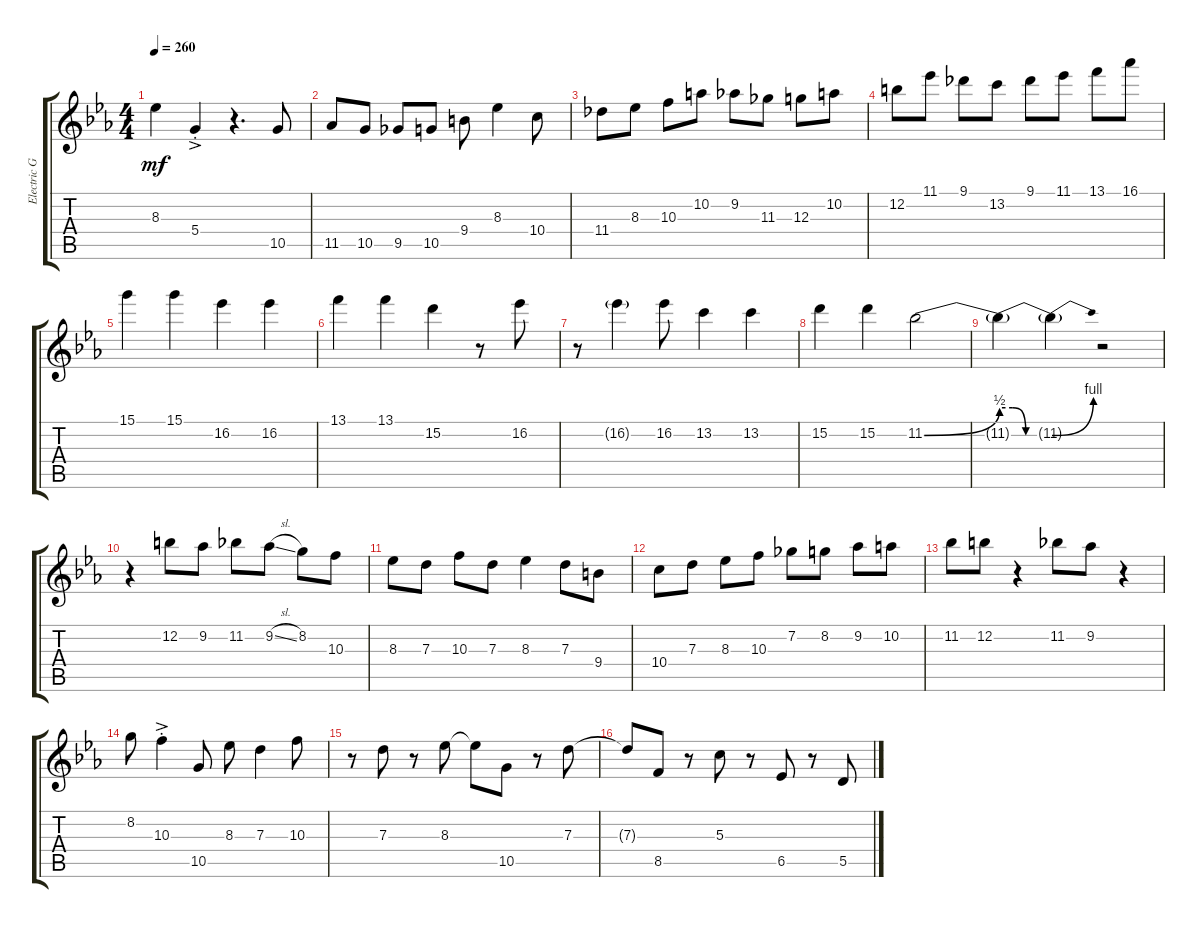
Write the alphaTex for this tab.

\track ("Electric Guitar" "Electric G") {instrument electricguitarclean}
\staff {score tabs}
\tuning (E4 B3 G3 D3 A2 E2) {hide}
\ts (4 4)
\tempo 260
\clef g2
\ks cminor
8.3.4{dy mf} 5.4{ac st}.4 r.4{d} 10.5.8 |
11.5.8 10.5.8 9.5.8 10.5.8 9.4.8 8.3.4 10.4.8 |
11.4.8 8.3.8 10.3.8 10.2.8 9.2.8 11.3.8 12.3.8 10.2.8 |
12.2.8 11.1.8 9.1.8 13.2.8 9.1.8 11.1.8 13.1.8 16.1.8 |
15.1.4 15.1.4 16.2.4 16.2.4 |
13.1.4 13.1.4 15.2.4 r.8 16.2.8 |
r.8 16.2{g}.4 16.2.8 13.2.4 13.2.4 |
15.2.4 15.2.4 11.2{be (bend 0 0 60 2)}.2 |
11.2{be (custom 0 2 15 2 30 0 60 0) t}.4 11.2{be (bend 0 0 60 4) t}.4 r.2 |
r.4 12.2.8 9.2.8 11.2.8 9.2{sl}.8 8.2.8 10.3.8 |
8.3.8 7.3.8 10.3.8 7.3.8 8.3.4 7.3.8 9.4.8 |
10.4.8 7.3.8 8.3.8 10.3.8 7.2.8 8.2.8 9.2.8 10.2.8 |
11.2.8 12.2.8 r.4 11.2.8 9.2.8 r.4 |
8.2.8 10.3{ac st}.4 10.5.8 8.3.8 7.3.4 10.3.8 |
r.8 7.3.8 r.8 8.3.8 8.3{t}.8 10.5.8 r.8 7.3.8 |
7.3{t}.8 8.5.8 r.8 5.3.8 r.8 6.5.8 r.8 5.5.8
